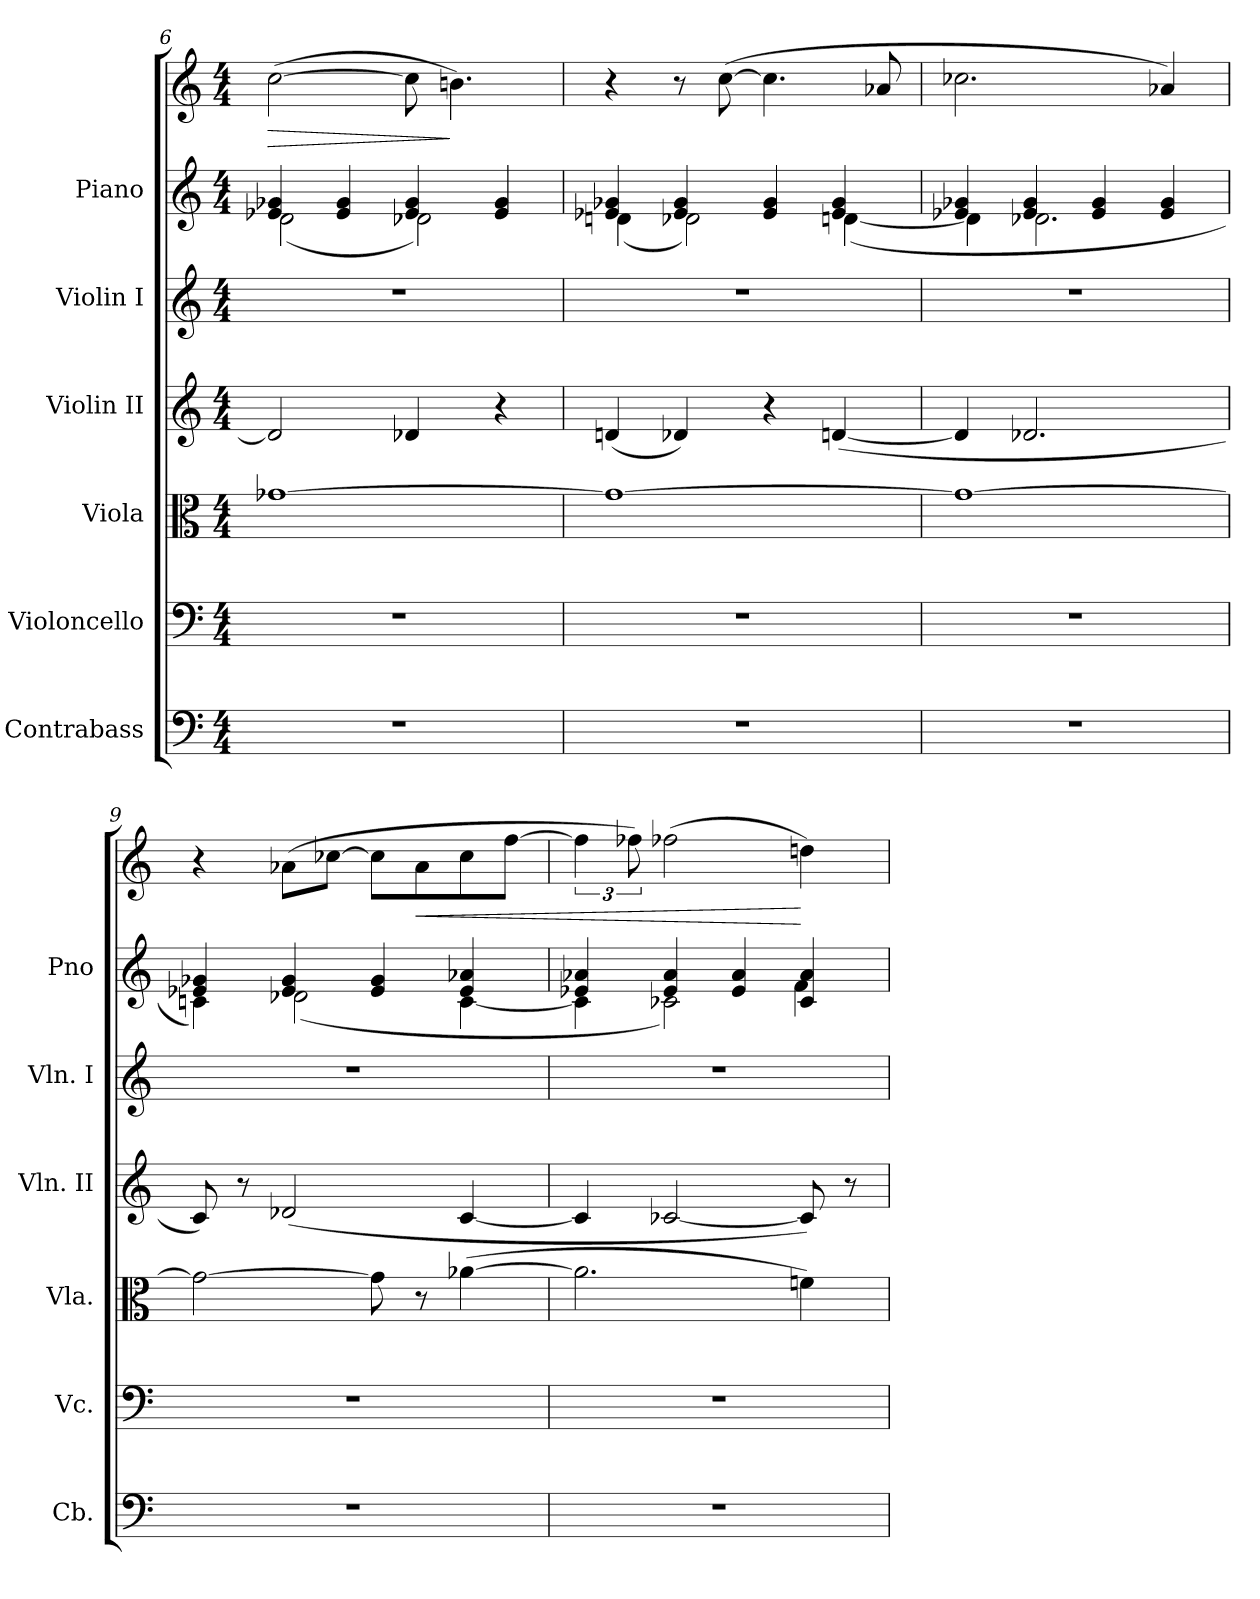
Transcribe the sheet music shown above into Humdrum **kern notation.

**kern	**kern	**kern	**kern	**kern	**kern	**kern	**dynam
*part6	*part5	*part4	*part3	*part2	*part1	*part1	*part1
*staff7	*staff6	*staff5	*staff4	*staff3	*staff2	*staff1	*staff1/2
*I"Contrabass	*I"Violoncello	*I"Viola	*I"Violin II	*I"Violin I	*I"Piano	*	*
*I'Cb.	*I'Vc.	*I'Vla.	*I'Vln. II	*I'Vln. I	*I'Pno	*	*
*clefF4	*clefF4	*clefC3	*clefG2	*clefG2	*clefG2	*clefG2	*
*ITrd7c12	*	*	*	*	*	*	*
*k[]	*k[]	*k[]	*k[]	*k[]	*k[]	*k[]	*
*C:	*C:	*C:	*C:	*C:	*C:	*C:	*
*M4/4	*M4/4	*M4/4	*M4/4	*M4/4	*M4/4	*M4/4	*
=6	=6	=6	=6	=6	=6	=6	=6
*	*	*	*	*	*^	*	*
1r	1r	[1g-X	2d]	1r	4e-X 4g-X	(2d	([2cc	>
.	.	.	.	.	4e- 4g-	.	.	.
.	.	.	4d-X	.	4e- 4g-	2d-X)	8cc]	.
.	.	.	.	.	.	.	4.bn)	]
.	.	.	4r	.	4e- 4g-	.	.	.
=7	=7	=7	=7	=7	=7	=7	=7	=7
1r	1r	1g-_	(4dn	1r	4e-X 4g-X	(4dn	4r	.
.	.	.	4d-X)	.	4e- 4g-	2d-X)	8r	.
.	.	.	.	.	.	.	([8cc	.
.	.	.	4r	.	4e- 4g-	.	4.cc]	.
.	.	.	([4dn	.	4e- 4g-	([4dn	.	.
.	.	.	.	.	.	.	8a-X	.
=8	=8	=8	=8	=8	=8	=8	=8	=8
1r	1r	1g-_	4d]	1r	4e-X 4g-X	4d]	2.cc-X	.
.	.	.	2.d-X	.	4e- 4g-	2.d-X	.	.
.	.	.	.	.	4e- 4g-	.	.	.
.	.	.	.	.	4e- 4g-	.	4a-X)	.
=9	=9	=9	=9	=9	=9	=9	=9	=9
1r	1r	2g-_	8c)	1r	4e-X 4g-X	4cn)	4r	.
.	.	.	8r	.	.	.	.	.
.	.	.	(2d-X	.	4e- 4g-	(2d-X	(8a-XL	.
.	.	.	.	.	.	.	[8cc-XJ	.
.	.	8g-]	.	.	4e- 4g-	.	8cc-L]	.
.	.	8r	.	.	.	.	8a-	<
.	.	([4a-X	[4c	.	4e- 4a-X	[4c	8cc-	.
.	.	.	.	.	.	.	[8ffJ	.
=10	=10	=10	=10	=10	=10	=10	=10	=10
1r	1r	2.a-]	4c]	1r	4e-X 4a-X	4c]	6ff]	.
.	.	.	.	.	.	.	12ff-X)	.
.	.	.	[2c-X	.	4e- 4a-	2c-X)	(2ff-X	.
.	.	.	.	.	4e- 4a-	.	.	.
.	.	4fn)	8c-])	.	4c- 4a-	4f	4ddn)	[
.	.	.	8r	.	.	.	.	.
*	*	*	*	*	*v	*v	*	*
=	=	=	=	=	=	=	=
*-	*-	*-	*-	*-	*-	*-	*-
